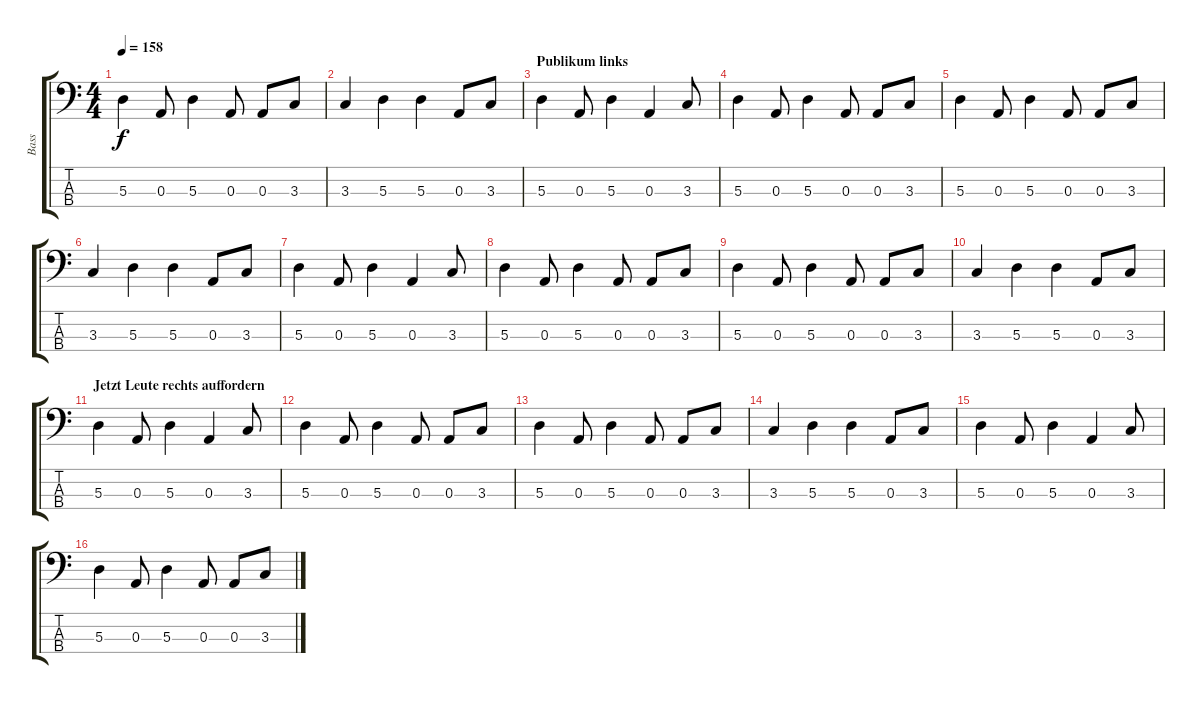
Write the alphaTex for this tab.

\track ("Bass" "Bass") {instrument electricbassfinger}
\staff {score tabs}
\tuning (G2 D2 A1 D1) {hide}
\ts (4 4)
\tempo 158
\clef f4
\ks c
5.3.4{dy f} 0.3.8 5.3.4 0.3.8 0.3.8 3.3.8 |
3.3.4 5.3.4 5.3.4 0.3.8 3.3.8 |
\section ("" "Publikum links")
5.3.4 0.3.8 5.3.4 0.3.4 3.3.8 |
5.3.4 0.3.8 5.3.4 0.3.8 0.3.8 3.3.8 |
5.3.4 0.3.8 5.3.4 0.3.8 0.3.8 3.3.8 |
3.3.4 5.3.4 5.3.4 0.3.8 3.3.8 |
5.3.4 0.3.8 5.3.4 0.3.4 3.3.8 |
5.3.4 0.3.8 5.3.4 0.3.8 0.3.8 3.3.8 |
5.3.4 0.3.8 5.3.4 0.3.8 0.3.8 3.3.8 |
3.3.4 5.3.4 5.3.4 0.3.8 3.3.8 |
\section ("" "Jetzt Leute rechts auffordern")
5.3.4 0.3.8 5.3.4 0.3.4 3.3.8 |
5.3.4 0.3.8 5.3.4 0.3.8 0.3.8 3.3.8 |
5.3.4 0.3.8 5.3.4 0.3.8 0.3.8 3.3.8 |
3.3.4 5.3.4 5.3.4 0.3.8 3.3.8 |
5.3.4 0.3.8 5.3.4 0.3.4 3.3.8 |
5.3.4 0.3.8 5.3.4 0.3.8 0.3.8 3.3.8
